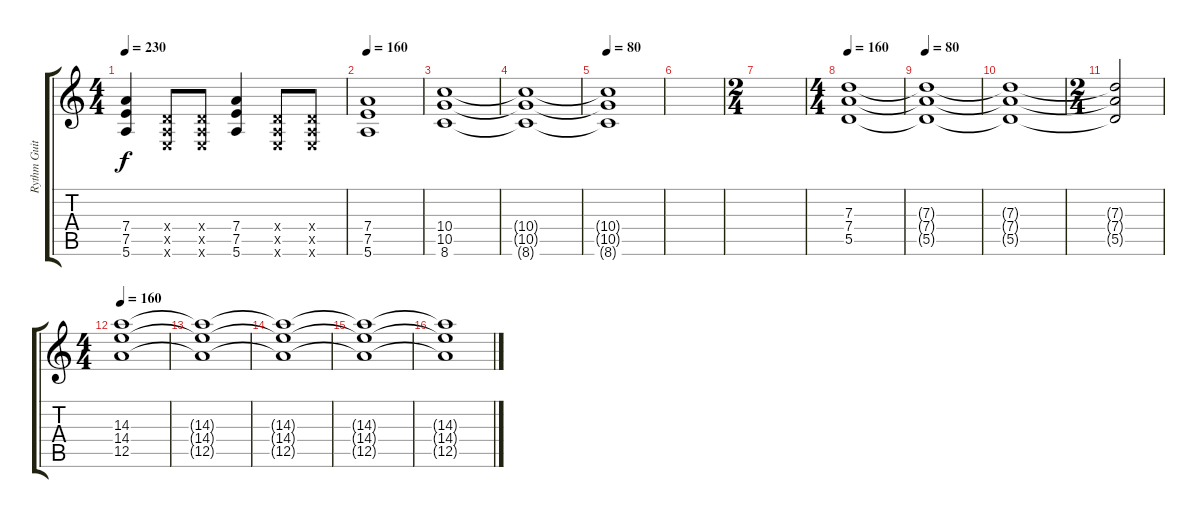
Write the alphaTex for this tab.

\track ("Rythm Guitar" "Rythm Guit") {instrument overdrivenguitar}
\staff {score tabs}
\tuning (E4 B3 G3 D3 A2 E2) {hide}
\ts (4 4)
\tempo 230
\clef g2
\ks c
(7.4 7.5 5.6).4{dy f} (0.4{x} 0.5{x} 0.6{x}).8 (0.4{x} 0.5{x} 0.6{x}).8 (7.4 7.5 5.6).4 (0.4{x} 0.5{x} 0.6{x}).8 (0.4{x} 0.5{x} 0.6{x}).8 |
\tempo 160
(7.4 7.5 5.6).1 |
(10.4 10.5 8.6).1 |
(10.4{t} 10.5{t} 8.6{t}).1 |
\tempo 80
(10.4{t} 10.5{t} 8.6{t}).1 |
|
\ts (2 4)
|
\ts (4 4)
\tempo 160
(7.3 7.4 5.5).1 |
\tempo 80
(7.3{t} 7.4{t} 5.5{t}).1 |
(7.3{t} 7.4{t} 5.5{t}).1 |
\ts (2 4)
(7.3{t} 7.4{t} 5.5{t}).2 |
\ts (4 4)
\tempo 160
(14.3 14.4 12.5).1 |
(14.3{t} 14.4{t} 12.5{t}).1 |
(14.3{t} 14.4{t} 12.5{t}).1 |
(14.3{t} 14.4{t} 12.5{t}).1 |
(14.3{t} 14.4{t} 12.5{t}).1
